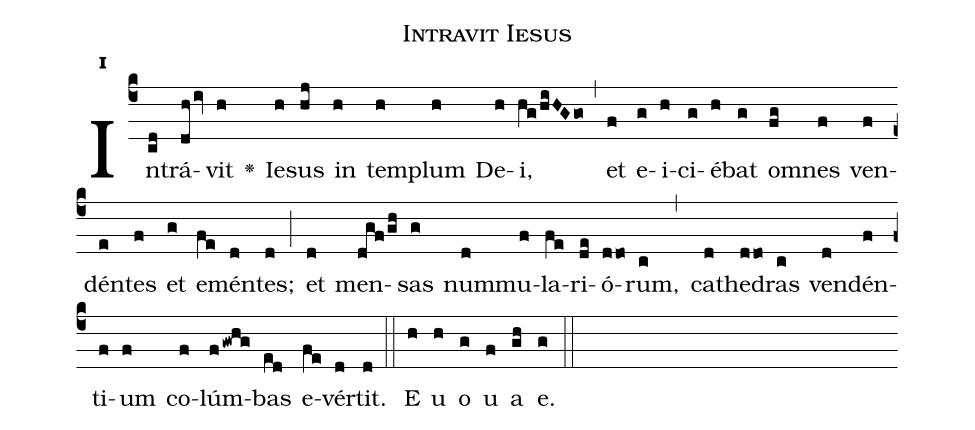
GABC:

name:Intravit Iesus;
office-part:Antiphona;
mode:1;
%%
initial-style: 1;
name: Intravit Iesus
book: Antiphonae & Responsoria/Tomus II, p. 49;
occasion: Hebdomada III Quadragesimae Dominica;
office-part: Tertia Ant 1;
user-notes: ;
commentary: ;
annotation: 1g;
centering-scheme: english;
fontsize: 12;
font: OFLSortsMillGoudy;
height: 11;
width: 4.5;
%%
(c4)In(cd)trá(dhiv)vit(h) <v>\greheightstar</v>() Ie(h)sus(hj) in(h) tem(h)plum(h) De(h)i,(hg/hiHGgo) (,) et(f) e(g)i(h)ci(g)é(h)bat(g) om(fg)nes(f) ven(f)dén(e)tes(f) et(g) e(fe)mén(d)tes;(d) (;) et(d) men(dgf/gh)sas(g) num(d)mu(f)la(fe)ri(de)ó(ddo)rum,(c) (,) cat(d)he(ddo)dras(c) ven(d)dén(f)ti(f)um(f) co(f)lúm(fgwhg)bas(ed) e(fe)vér(d)tit.(d) (::)
E(h) u(h) o(g) u(f) a(gh) e.(g) (::)
